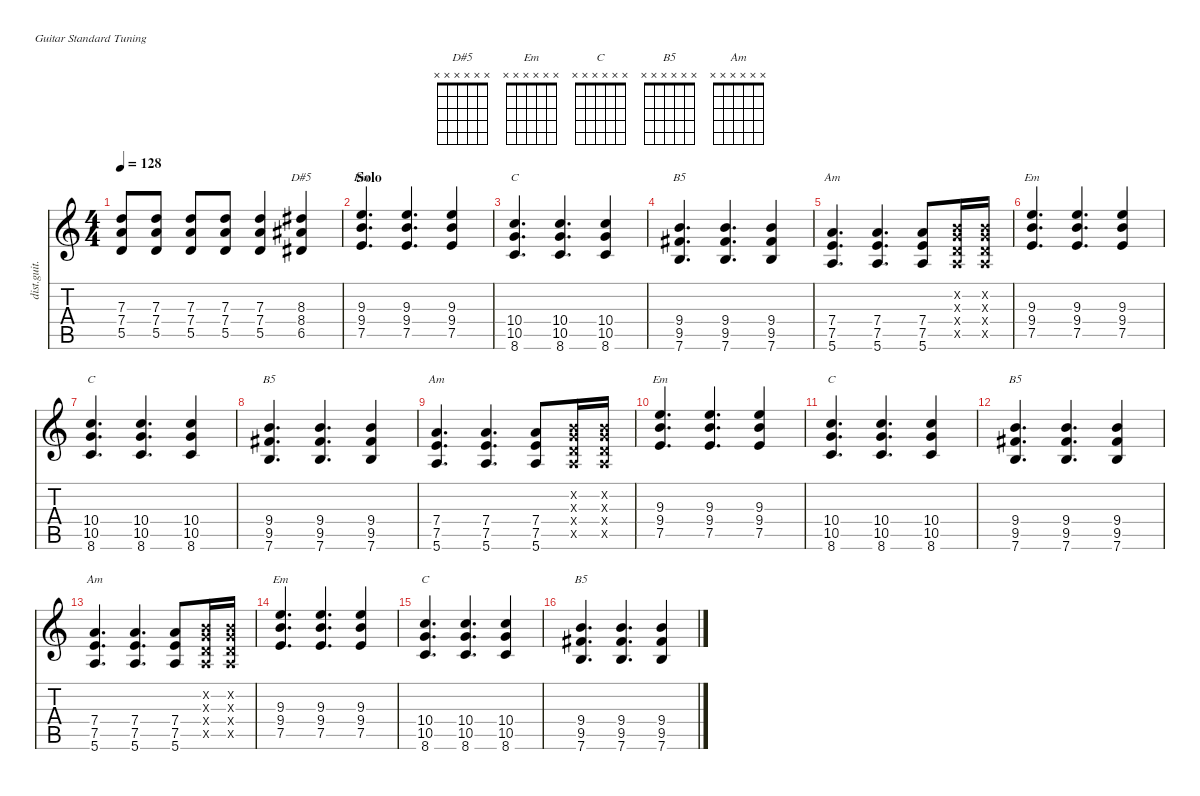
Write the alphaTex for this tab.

\defaultSystemsLayout 4
\hideDynamics
\bracketExtendMode nobrackets
\otherSystemsTrackNameOrientation horizontal
\track ("Guitar 2 (Izzy)" "dist.guit.") {instrument distortionguitar}
\staff {score tabs}
\tuning (E4 B3 G3 D3 A2 E2)
\chord ("D#5" x x x x x x)
\chord ("Em" x x x x x x)
\chord ("C" x x x x x x)
\chord ("B5" x x x x x x)
\chord ("Am" x x x x x x)
\ts (4 4)
\tempo 128
\clef g2
\ks c
(7.3 7.4 5.5).8{dy f instrument distortionguitar} (7.3 7.4 5.5).8 (7.3 7.4 5.5).8 (7.3 7.4 5.5).8 (7.3 7.4 5.5).4 (8.3{acc #} 8.4{acc #} 6.5{acc #}).4{ch "D#5"} |
\section ("" "Solo")
(9.3 9.4 7.5).4{d ch "Em"} (9.3 9.4 7.5).4{d} (9.3 9.4 7.5).4 |
(10.4 10.5 8.6).4{d ch "C"} (10.4 10.5 8.6).4{d} (10.4 10.5 8.6).4 |
(9.4 9.5{acc #} 7.6).4{d ch "B5"} (9.4 9.5{acc #} 7.6).4{d} (9.4 9.5{acc #} 7.6).4 |
(7.4 7.5 5.6).4{d ch "Am"} (7.4 7.5 5.6).4{d} (7.4 7.5 5.6).8 (0.2{x} 0.3{x} 0.4{x} 0.5{x}).16 (0.2{x} 0.3{x} 0.4{x} 0.5{x}).16 |
(9.3 9.4 7.5).4{d ch "Em"} (9.3 9.4 7.5).4{d} (9.3 9.4 7.5).4 |
(10.4 10.5 8.6).4{d ch "C"} (10.4 10.5 8.6).4{d} (10.4 10.5 8.6).4 |
(9.4 9.5{acc #} 7.6).4{d ch "B5"} (9.4 9.5{acc #} 7.6).4{d} (9.4 9.5{acc #} 7.6).4 |
(7.4 7.5 5.6).4{d ch "Am"} (7.4 7.5 5.6).4{d} (7.4 7.5 5.6).8 (0.2{x} 0.3{x} 0.4{x} 0.5{x}).16 (0.2{x} 0.3{x} 0.4{x} 0.5{x}).16 |
(9.3 9.4 7.5).4{d ch "Em"} (9.3 9.4 7.5).4{d} (9.3 9.4 7.5).4 |
(10.4 10.5 8.6).4{d ch "C"} (10.4 10.5 8.6).4{d} (10.4 10.5 8.6).4 |
(9.4 9.5{acc #} 7.6).4{d ch "B5"} (9.4 9.5{acc #} 7.6).4{d} (9.4 9.5{acc #} 7.6).4 |
(7.4 7.5 5.6).4{d ch "Am"} (7.4 7.5 5.6).4{d} (7.4 7.5 5.6).8 (0.2{x} 0.3{x} 0.4{x} 0.5{x}).16 (0.2{x} 0.3{x} 0.4{x} 0.5{x}).16 |
(9.3 9.4 7.5).4{d ch "Em"} (9.3 9.4 7.5).4{d} (9.3 9.4 7.5).4 |
(10.4 10.5 8.6).4{d ch "C"} (10.4 10.5 8.6).4{d} (10.4 10.5 8.6).4 |
(9.4 9.5{acc #} 7.6).4{d ch "B5"} (9.4 9.5{acc #} 7.6).4{d} (9.4 9.5{acc #} 7.6).4
